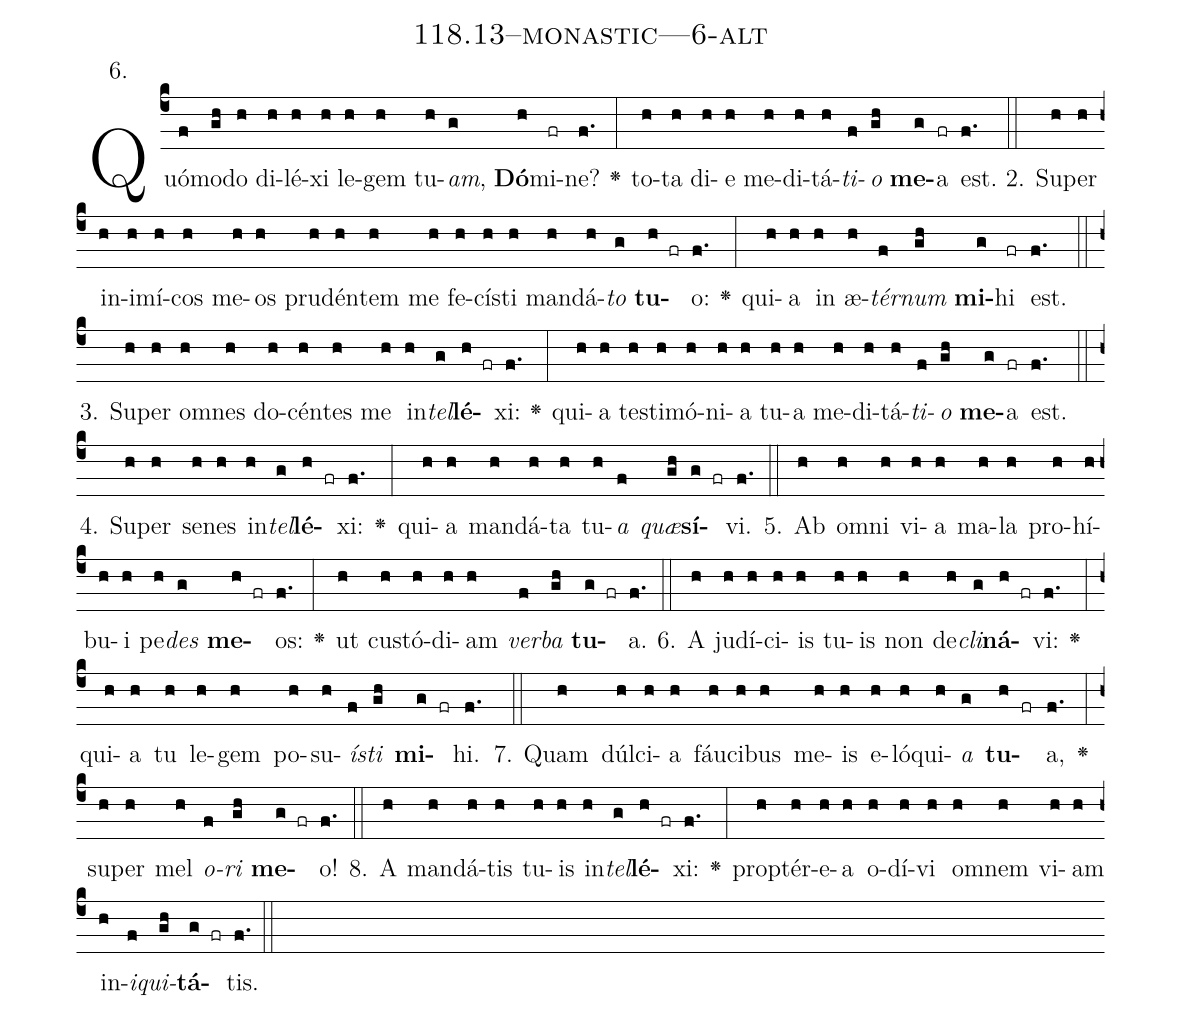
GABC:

name: 118.13--monastic---6-alt;
annotation: 6.;
%%
(c4)Quó(f)mo(gh)do(h) di(h)lé(h)xi(h) le(h)gem(h) tu(h)<i>am</i>,(g) <b>Dó</b>(h)mi(fr)ne?(f.) <v>\greheightstar</v>(:) to(h)ta(h) di(h)e(h) me(h)di(h)tá(h)<i>ti</i>(f)<i>o</i>(gh) <b>me</b>(g)a(fr) est.(f.) (::)
2. Su(h)per(h) in(h)i(h)mí(h)cos(h) me(h)os(h) pru(h)dén(h)tem(h) me(h) fe(h)cís(h)ti(h) man(h)dá(h)<i>to</i>(g) <b>tu</b>(h fr)o:(f.) <v>\greheightstar</v>(:) qui(h)a(h) in(h) æ(h)<i>tér</i>(f)<i>num</i>(gh) <b>mi</b>(g)hi(fr) est.(f.) (::)
3. Su(h)per(h) om(h)nes(h) do(h)cén(h)tes(h) me(h) in(h)<i>tel</i>(g)<b>lé</b>(h fr)xi:(f.) <v>\greheightstar</v>(:) qui(h)a(h) tes(h)ti(h)mó(h)ni(h)a(h) tu(h)a(h) me(h)di(h)tá(h)<i>ti</i>(f)<i>o</i>(gh) <b>me</b>(g)a(fr) est.(f.) (::)
4. Su(h)per(h) se(h)nes(h) in(h)<i>tel</i>(g)<b>lé</b>(h fr)xi:(f.) <v>\greheightstar</v>(:) qui(h)a(h) man(h)dá(h)ta(h) tu(h)<i>a</i>(f) <i>quæ</i>(gh)<b>sí</b>(g fr)vi.(f.) (::)
5. Ab(h) om(h)ni(h) vi(h)a(h) ma(h)la(h) pro(h)hí(h)bu(h)i(h) pe(h)<i>des</i>(g) <b>me</b>(h fr)os:(f.) <v>\greheightstar</v>(:) ut(h) cus(h)tó(h)di(h)am(h) <i>ver</i>(f)<i>ba</i>(gh) <b>tu</b>(g fr)a.(f.) (::)
6. A(h) ju(h)dí(h)ci(h)is(h) tu(h)is(h) non(h) de(h)<i>cli</i>(g)<b>ná</b>(h fr)vi:(f.) <v>\greheightstar</v>(:) qui(h)a(h) tu(h) le(h)gem(h) po(h)su(h)<i>ís</i>(f)<i>ti</i>(gh) <b>mi</b>(g fr)hi.(f.) (::)
7. Quam(h) dúl(h)ci(h)a(h) fáu(h)ci(h)bus(h) me(h)is(h) e(h)ló(h)qui(h)<i>a</i>(g) <b>tu</b>(h fr)a,(f.) <v>\greheightstar</v>(:) su(h)per(h) mel(h) <i>o</i>(f)<i>ri</i>(gh) <b>me</b>(g fr)o!(f.) (::)
8. A(h) man(h)dá(h)tis(h) tu(h)is(h) in(h)<i>tel</i>(g)<b>lé</b>(h fr)xi:(f.) <v>\greheightstar</v>(:) prop(h)tér(h)e(h)a(h) o(h)dí(h)vi(h) om(h)nem(h) vi(h)am(h) in(h)<i>i</i>(f)<i>qui</i>(gh)<b>tá</b>(g fr)tis.(f.) (::)
